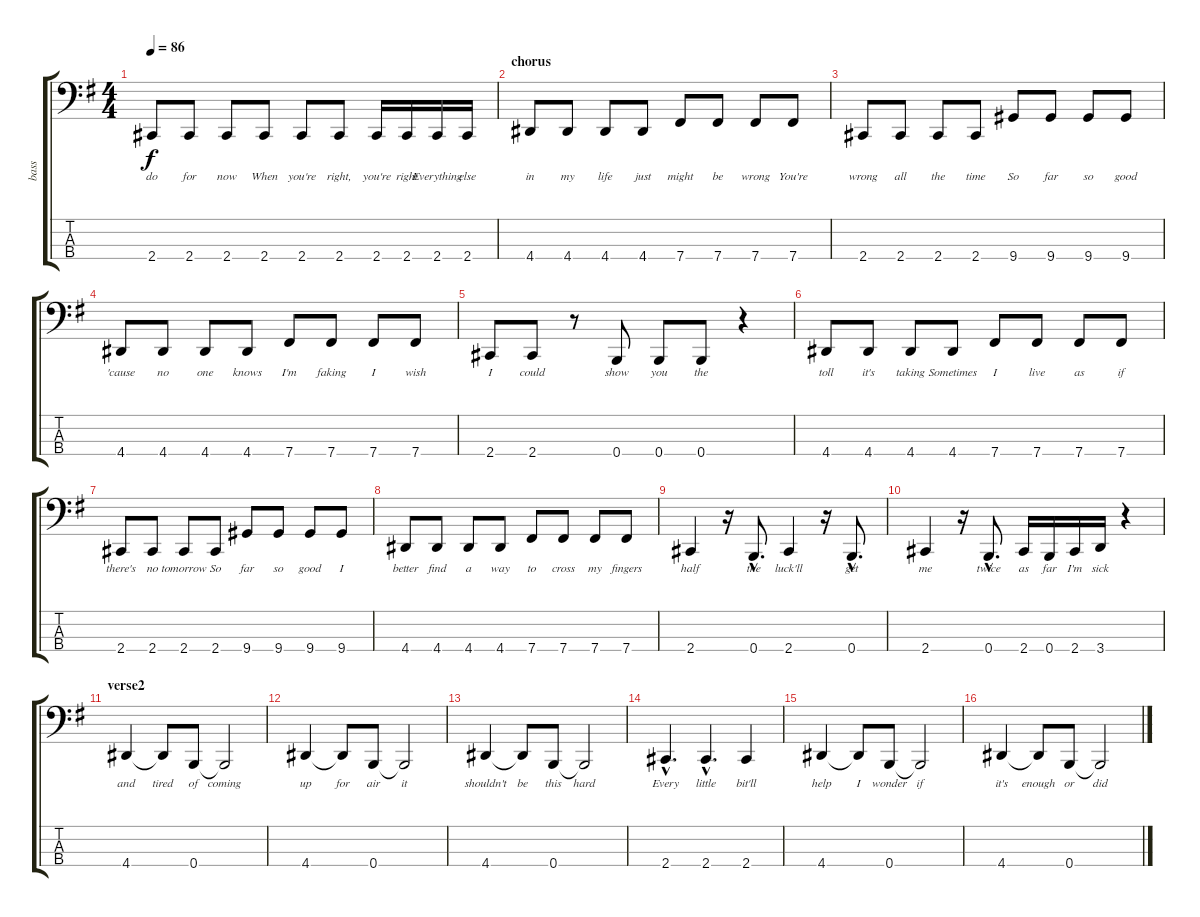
\track ("bass" "bass") {instrument electricbassfinger}
\staff {score tabs}
\tuning (Gb2 Db2 Gb1 B0) {hide}
\ts (4 4)
\tempo 86
\clef f4
\ks eminor
2.4.8{lyrics (0 "do") lyrics (1 "") lyrics (2 "") lyrics (3 "") lyrics (4 "") dy f} 2.4.8{lyrics (0 "for") lyrics (1 "") lyrics (2 "") lyrics (3 "") lyrics (4 "")} 2.4.8{lyrics (0 "now") lyrics (1 "") lyrics (2 "") lyrics (3 "") lyrics (4 "")} 2.4.8{lyrics (0 "When") lyrics (1 "") lyrics (2 "") lyrics (3 "") lyrics (4 "")} 2.4.8{lyrics (0 "you're") lyrics (1 "") lyrics (2 "") lyrics (3 "") lyrics (4 "")} 2.4.8{lyrics (0 "right,") lyrics (1 "") lyrics (2 "") lyrics (3 "") lyrics (4 "")} 2.4.16{lyrics (0 "you're") lyrics (1 "") lyrics (2 "") lyrics (3 "") lyrics (4 "")} 2.4.16{lyrics (0 "right") lyrics (1 "") lyrics (2 "") lyrics (3 "") lyrics (4 "")} 2.4.16{lyrics (0 "Everything") lyrics (1 "") lyrics (2 "") lyrics (3 "") lyrics (4 "")} 2.4.16{lyrics (0 "else") lyrics (1 "") lyrics (2 "") lyrics (3 "") lyrics (4 "")} |
\section ("" "chorus")
4.4.8{lyrics (0 "in") lyrics (1 "") lyrics (2 "") lyrics (3 "") lyrics (4 "")} 4.4.8{lyrics (0 "my") lyrics (1 "") lyrics (2 "") lyrics (3 "") lyrics (4 "")} 4.4.8{lyrics (0 "life") lyrics (1 "") lyrics (2 "") lyrics (3 "") lyrics (4 "")} 4.4.8{lyrics (0 "just") lyrics (1 "") lyrics (2 "") lyrics (3 "") lyrics (4 "")} 7.4.8{lyrics (0 "might") lyrics (1 "") lyrics (2 "") lyrics (3 "") lyrics (4 "")} 7.4.8{lyrics (0 "be") lyrics (1 "") lyrics (2 "") lyrics (3 "") lyrics (4 "")} 7.4.8{lyrics (0 "wrong") lyrics (1 "") lyrics (2 "") lyrics (3 "") lyrics (4 "")} 7.4.8{lyrics (0 "You're") lyrics (1 "") lyrics (2 "") lyrics (3 "") lyrics (4 "")} |
2.4.8{lyrics (0 "wrong") lyrics (1 "") lyrics (2 "") lyrics (3 "") lyrics (4 "")} 2.4.8{lyrics (0 "all") lyrics (1 "") lyrics (2 "") lyrics (3 "") lyrics (4 "")} 2.4.8{lyrics (0 "the") lyrics (1 "") lyrics (2 "") lyrics (3 "") lyrics (4 "")} 2.4.8{lyrics (0 "time") lyrics (1 "") lyrics (2 "") lyrics (3 "") lyrics (4 "")} 9.4.8{lyrics (0 "So") lyrics (1 "") lyrics (2 "") lyrics (3 "") lyrics (4 "")} 9.4.8{lyrics (0 "far") lyrics (1 "") lyrics (2 "") lyrics (3 "") lyrics (4 "")} 9.4.8{lyrics (0 "so") lyrics (1 "") lyrics (2 "") lyrics (3 "") lyrics (4 "")} 9.4.8{lyrics (0 "good") lyrics (1 "") lyrics (2 "") lyrics (3 "") lyrics (4 "")} |
4.4.8{lyrics (0 "'cause") lyrics (1 "") lyrics (2 "") lyrics (3 "") lyrics (4 "")} 4.4.8{lyrics (0 "no") lyrics (1 "") lyrics (2 "") lyrics (3 "") lyrics (4 "")} 4.4.8{lyrics (0 "one") lyrics (1 "") lyrics (2 "") lyrics (3 "") lyrics (4 "")} 4.4.8{lyrics (0 "knows") lyrics (1 "") lyrics (2 "") lyrics (3 "") lyrics (4 "")} 7.4.8{lyrics (0 "I'm") lyrics (1 "") lyrics (2 "") lyrics (3 "") lyrics (4 "")} 7.4.8{lyrics (0 "faking") lyrics (1 "") lyrics (2 "") lyrics (3 "") lyrics (4 "")} 7.4.8{lyrics (0 "I") lyrics (1 "") lyrics (2 "") lyrics (3 "") lyrics (4 "")} 7.4.8{lyrics (0 "wish") lyrics (1 "") lyrics (2 "") lyrics (3 "") lyrics (4 "")} |
2.4.8{lyrics (0 "I") lyrics (1 "") lyrics (2 "") lyrics (3 "") lyrics (4 "")} 2.4.8{lyrics (0 "could") lyrics (1 "") lyrics (2 "") lyrics (3 "") lyrics (4 "")} r.8 0.4.8{lyrics (0 "show") lyrics (1 "") lyrics (2 "") lyrics (3 "") lyrics (4 "")} 0.4.8{lyrics (0 "you") lyrics (1 "") lyrics (2 "") lyrics (3 "") lyrics (4 "")} 0.4.8{lyrics (0 "the") lyrics (1 "") lyrics (2 "") lyrics (3 "") lyrics (4 "")} r.4 |
4.4.8{lyrics (0 "toll") lyrics (1 "") lyrics (2 "") lyrics (3 "") lyrics (4 "")} 4.4.8{lyrics (0 "it's") lyrics (1 "") lyrics (2 "") lyrics (3 "") lyrics (4 "")} 4.4.8{lyrics (0 "taking") lyrics (1 "") lyrics (2 "") lyrics (3 "") lyrics (4 "")} 4.4.8{lyrics (0 "Sometimes") lyrics (1 "") lyrics (2 "") lyrics (3 "") lyrics (4 "")} 7.4.8{lyrics (0 "I") lyrics (1 "") lyrics (2 "") lyrics (3 "") lyrics (4 "")} 7.4.8{lyrics (0 "live") lyrics (1 "") lyrics (2 "") lyrics (3 "") lyrics (4 "")} 7.4.8{lyrics (0 "as") lyrics (1 "") lyrics (2 "") lyrics (3 "") lyrics (4 "")} 7.4.8{lyrics (0 "if") lyrics (1 "") lyrics (2 "") lyrics (3 "") lyrics (4 "")} |
2.4.8{lyrics (0 "there's") lyrics (1 "") lyrics (2 "") lyrics (3 "") lyrics (4 "")} 2.4.8{lyrics (0 "no") lyrics (1 "") lyrics (2 "") lyrics (3 "") lyrics (4 "")} 2.4.8{lyrics (0 "tomorrow") lyrics (1 "") lyrics (2 "") lyrics (3 "") lyrics (4 "")} 2.4.8{lyrics (0 "So") lyrics (1 "") lyrics (2 "") lyrics (3 "") lyrics (4 "")} 9.4.8{lyrics (0 "far") lyrics (1 "") lyrics (2 "") lyrics (3 "") lyrics (4 "")} 9.4.8{lyrics (0 "so") lyrics (1 "") lyrics (2 "") lyrics (3 "") lyrics (4 "")} 9.4.8{lyrics (0 "good") lyrics (1 "") lyrics (2 "") lyrics (3 "") lyrics (4 "")} 9.4.8{lyrics (0 "I") lyrics (1 "") lyrics (2 "") lyrics (3 "") lyrics (4 "")} |
4.4.8{lyrics (0 "better") lyrics (1 "") lyrics (2 "") lyrics (3 "") lyrics (4 "")} 4.4.8{lyrics (0 "find") lyrics (1 "") lyrics (2 "") lyrics (3 "") lyrics (4 "")} 4.4.8{lyrics (0 "a") lyrics (1 "") lyrics (2 "") lyrics (3 "") lyrics (4 "")} 4.4.8{lyrics (0 "way") lyrics (1 "") lyrics (2 "") lyrics (3 "") lyrics (4 "")} 7.4.8{lyrics (0 "to") lyrics (1 "") lyrics (2 "") lyrics (3 "") lyrics (4 "")} 7.4.8{lyrics (0 "cross") lyrics (1 "") lyrics (2 "") lyrics (3 "") lyrics (4 "")} 7.4.8{lyrics (0 "my") lyrics (1 "") lyrics (2 "") lyrics (3 "") lyrics (4 "")} 7.4.8{lyrics (0 "fingers") lyrics (1 "") lyrics (2 "") lyrics (3 "") lyrics (4 "")} |
2.4.4{lyrics (0 "half") lyrics (1 "") lyrics (2 "") lyrics (3 "") lyrics (4 "")} r.16 0.4{hac}.8{d lyrics (0 "the") lyrics (1 "") lyrics (2 "") lyrics (3 "") lyrics (4 "")} 2.4.4{lyrics (0 "luck'll") lyrics (1 "") lyrics (2 "") lyrics (3 "") lyrics (4 "")} r.16 0.4{hac}.8{d lyrics (0 "get") lyrics (1 "") lyrics (2 "") lyrics (3 "") lyrics (4 "")} |
2.4.4{lyrics (0 "me") lyrics (1 "") lyrics (2 "") lyrics (3 "") lyrics (4 "")} r.16 0.4{hac}.8{d lyrics (0 "twice") lyrics (1 "") lyrics (2 "") lyrics (3 "") lyrics (4 "")} 2.4.16{lyrics (0 "as") lyrics (1 "") lyrics (2 "") lyrics (3 "") lyrics (4 "")} 0.4.16{lyrics (0 "far") lyrics (1 "") lyrics (2 "") lyrics (3 "") lyrics (4 "")} 2.4.16{lyrics (0 "I'm") lyrics (1 "") lyrics (2 "") lyrics (3 "") lyrics (4 "")} 3.4.16{lyrics (0 "sick") lyrics (1 "") lyrics (2 "") lyrics (3 "") lyrics (4 "")} r.4 |
\section ("" "verse2")
4.4.4{lyrics (0 "and") lyrics (1 "") lyrics (2 "") lyrics (3 "") lyrics (4 "")} 4.4{t}.8{lyrics (0 "tired") lyrics (1 "") lyrics (2 "") lyrics (3 "") lyrics (4 "")} 0.4.8{lyrics (0 "of") lyrics (1 "") lyrics (2 "") lyrics (3 "") lyrics (4 "")} 0.4{t}.2{lyrics (0 "coming") lyrics (1 "") lyrics (2 "") lyrics (3 "") lyrics (4 "")} |
4.4.4{lyrics (0 "up") lyrics (1 "") lyrics (2 "") lyrics (3 "") lyrics (4 "")} 4.4{t}.8{lyrics (0 "for") lyrics (1 "") lyrics (2 "") lyrics (3 "") lyrics (4 "")} 0.4.8{lyrics (0 "air") lyrics (1 "") lyrics (2 "") lyrics (3 "") lyrics (4 "")} 0.4{t}.2{lyrics (0 "it") lyrics (1 "") lyrics (2 "") lyrics (3 "") lyrics (4 "")} |
4.4.4{lyrics (0 "shouldn't") lyrics (1 "") lyrics (2 "") lyrics (3 "") lyrics (4 "")} 4.4{t}.8{lyrics (0 "be") lyrics (1 "") lyrics (2 "") lyrics (3 "") lyrics (4 "")} 0.4.8{lyrics (0 "this") lyrics (1 "") lyrics (2 "") lyrics (3 "") lyrics (4 "")} 0.4{t}.2{lyrics (0 "hard") lyrics (1 "") lyrics (2 "") lyrics (3 "") lyrics (4 "")} |
2.4{hac}.4{d lyrics (0 "Every") lyrics (1 "") lyrics (2 "") lyrics (3 "") lyrics (4 "")} 2.4{hac}.4{d lyrics (0 "little") lyrics (1 "") lyrics (2 "") lyrics (3 "") lyrics (4 "")} 2.4.4{lyrics (0 "bit'll") lyrics (1 "") lyrics (2 "") lyrics (3 "") lyrics (4 "")} |
4.4.4{lyrics (0 "help") lyrics (1 "") lyrics (2 "") lyrics (3 "") lyrics (4 "")} 4.4{t}.8{lyrics (0 "I") lyrics (1 "") lyrics (2 "") lyrics (3 "") lyrics (4 "")} 0.4.8{lyrics (0 "wonder") lyrics (1 "") lyrics (2 "") lyrics (3 "") lyrics (4 "")} 0.4{t}.2{lyrics (0 "if") lyrics (1 "") lyrics (2 "") lyrics (3 "") lyrics (4 "")} |
4.4.4{lyrics (0 "it's") lyrics (1 "") lyrics (2 "") lyrics (3 "") lyrics (4 "")} 4.4{t}.8{lyrics (0 "enough") lyrics (1 "") lyrics (2 "") lyrics (3 "") lyrics (4 "")} 0.4.8{lyrics (0 "or") lyrics (1 "") lyrics (2 "") lyrics (3 "") lyrics (4 "")} 0.4{t}.2{lyrics (0 "did") lyrics (1 "") lyrics (2 "") lyrics (3 "") lyrics (4 "")}
